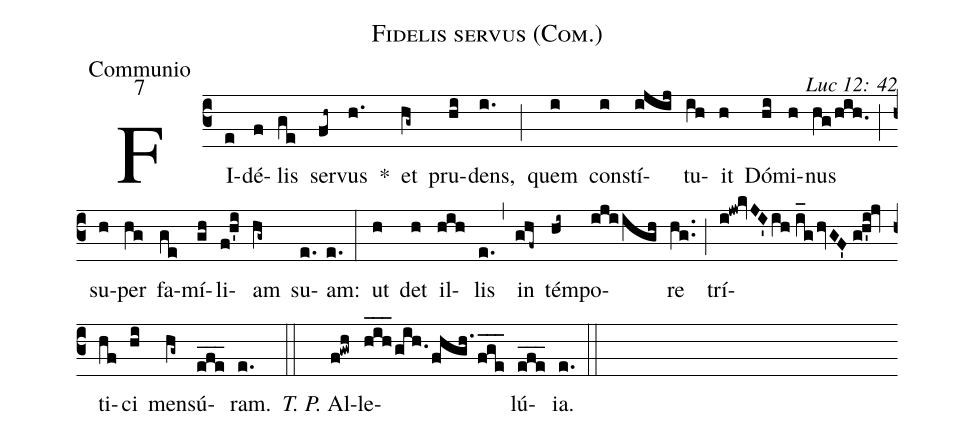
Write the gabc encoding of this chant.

name: Fidelis servus (Com.);
office-part: Communio;
mode: 7;
commentary: Luc 12: 42;
%%
(c3) FI(e)dé(f)lis(ge) ser(fh~)vus(h.) *() et(hg~) pru(hi)dens,(i.) (;) quem(i) con(i)stí(ijij)tu(ih)it(h) Dó(hi)mi(h)nus(hg/hih.) (;) su(h)per(hg) fa(ge)mí(gh)li(f!h'i)am(hg~) su(e.)am:(e.) (:)
ut(h) det(h) il(hih)lis(e.) (,) in(ghf~) tém(hi~)po(ijiigh)re(hg..) (;) trí(i!jw!kvJI'ih//i_ghvGF'//gh'i!jv)ti(hf)ci(hi) men(hg~)sú(efe___)ram.(e.) (::)
<i>T. P.</i> Al(f!gwh)le(h_i_h_/gih./fhgh./f_g_e_)lú(efe___)ia.(e.) (::)
